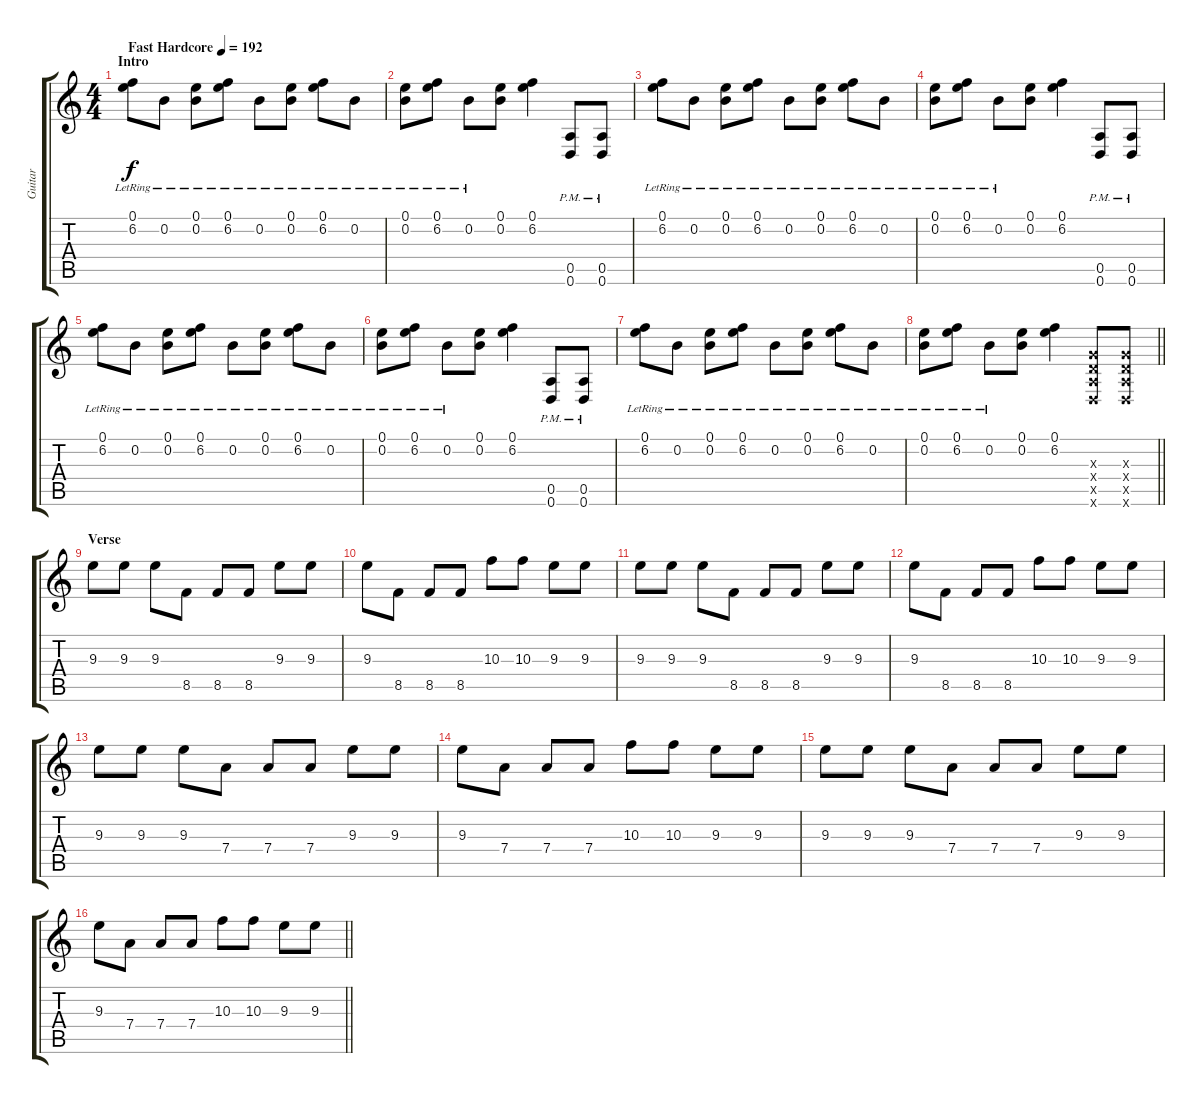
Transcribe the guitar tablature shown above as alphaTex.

\track ("Guitar" "Guitar") {instrument distortionguitar}
\staff {score tabs}
\tuning (E4 B3 G3 D3 A2 D2) {hide}
\ts (4 4)
\section ("" "Intro")
\tempo (192 "Fast Hardcore")
\clef g2
\ks c
(0.1{lr} 6.2{lr}).8{dy f instrument distortionguitar} 0.2{lr}.8 (0.1{lr} 0.2{lr}).8 (0.1{lr} 6.2{lr}).8 0.2{lr}.8 (0.1{lr} 0.2{lr}).8 (0.1{lr} 6.2{lr}).8 0.2{lr}.8 |
(0.1{lr} 0.2{lr}).8 (0.1{lr} 6.2{lr}).8 0.2{lr}.8 (0.1 0.2).8 (0.1 6.2).4 (0.5{pm} 0.6{pm}).8 (0.5{pm} 0.6{pm}).8 |
(0.1{lr} 6.2{lr}).8 0.2{lr}.8 (0.1{lr} 0.2{lr}).8 (0.1{lr} 6.2{lr}).8 0.2{lr}.8 (0.1{lr} 0.2{lr}).8 (0.1{lr} 6.2{lr}).8 0.2{lr}.8 |
(0.1{lr} 0.2{lr}).8 (0.1{lr} 6.2{lr}).8 0.2{lr}.8 (0.1 0.2).8 (0.1 6.2).4 (0.5{pm} 0.6{pm}).8 (0.5{pm} 0.6{pm}).8 |
(0.1{lr} 6.2{lr}).8 0.2{lr}.8 (0.1{lr} 0.2{lr}).8 (0.1{lr} 6.2{lr}).8 0.2{lr}.8 (0.1{lr} 0.2{lr}).8 (0.1{lr} 6.2{lr}).8 0.2{lr}.8 |
(0.1{lr} 0.2{lr}).8 (0.1{lr} 6.2{lr}).8 0.2{lr}.8 (0.1 0.2).8 (0.1 6.2).4 (0.5{pm} 0.6{pm}).8 (0.5{pm} 0.6{pm}).8 |
(0.1{lr} 6.2{lr}).8 0.2{lr}.8 (0.1{lr} 0.2{lr}).8 (0.1{lr} 6.2{lr}).8 0.2{lr}.8 (0.1{lr} 0.2{lr}).8 (0.1{lr} 6.2{lr}).8 0.2{lr}.8 |
\barLineRight lightlight
(0.1{lr} 0.2{lr}).8 (0.1{lr} 6.2{lr}).8 0.2{lr}.8 (0.1 0.2).8 (0.1 6.2).4 (0.3{x} 0.4{x} 0.5{x} 0.6{x}).8 (0.3{x} 0.4{x} 0.5{x} 0.6{x}).8 |
\section ("" "Verse")
9.3.8 9.3.8 9.3.8 8.5.8 8.5.8 8.5.8 9.3.8 9.3.8 |
9.3.8 8.5.8 8.5.8 8.5.8 10.3.8 10.3.8 9.3.8 9.3.8 |
9.3.8 9.3.8 9.3.8 8.5.8 8.5.8 8.5.8 9.3.8 9.3.8 |
9.3.8 8.5.8 8.5.8 8.5.8 10.3.8 10.3.8 9.3.8 9.3.8 |
9.3.8 9.3.8 9.3.8 7.4.8 7.4.8 7.4.8 9.3.8 9.3.8 |
9.3.8 7.4.8 7.4.8 7.4.8 10.3.8 10.3.8 9.3.8 9.3.8 |
9.3.8 9.3.8 9.3.8 7.4.8 7.4.8 7.4.8 9.3.8 9.3.8 |
\barLineRight lightlight
9.3.8 7.4.8 7.4.8 7.4.8 10.3.8 10.3.8 9.3.8 9.3.8
